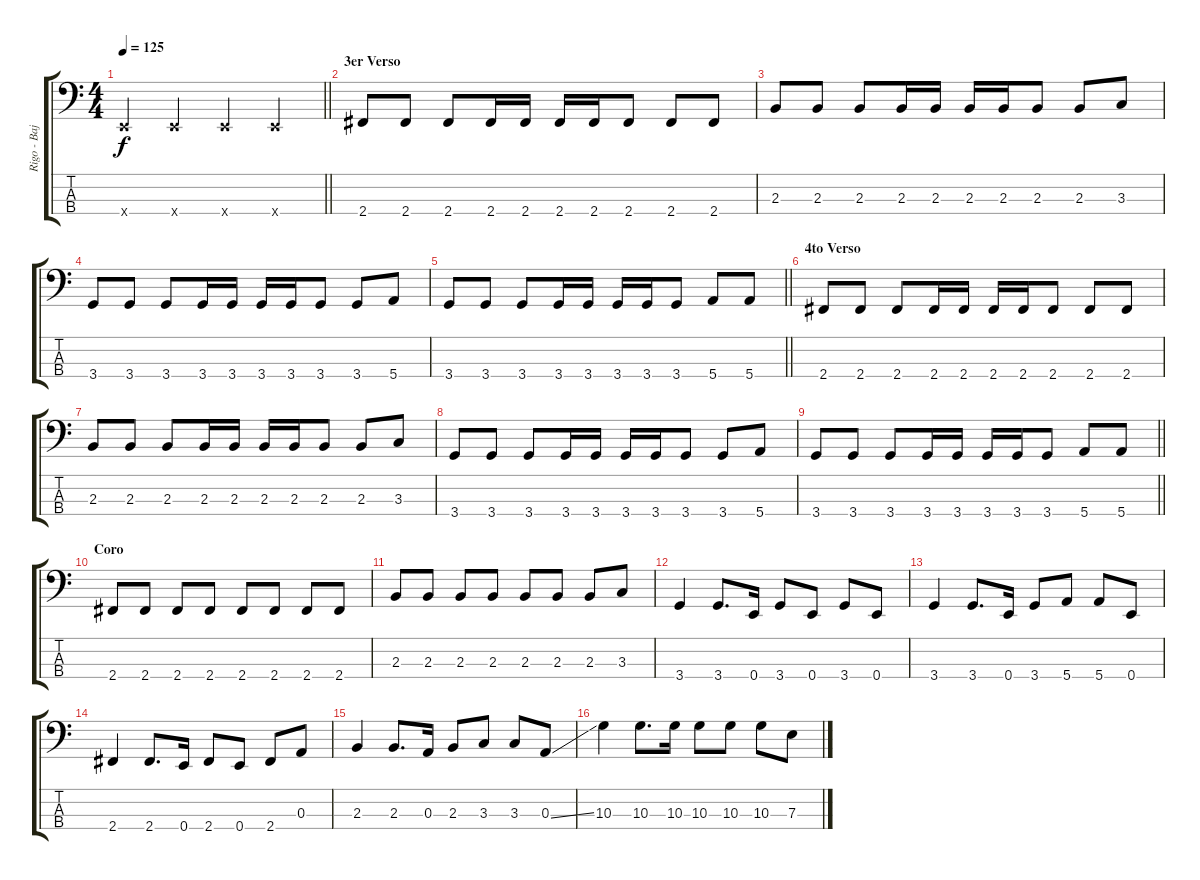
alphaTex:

\track ("Rigo - Bajo" "Rigo - Baj") {instrument electricbasspick}
\staff {score tabs}
\tuning (G2 D2 A1 E1) {hide}
\ts (4 4)
\tempo 125
\clef f4
\barLineRight lightlight
\ks c
0.4{x}.4{dy f} 0.4{x}.4 0.4{x}.4 0.4{x}.4 |
\section ("" "3er Verso")
2.4.8 2.4.8 2.4.8 2.4.16 2.4.16 2.4.16 2.4.16 2.4.8 2.4.8 2.4.8 |
2.3.8 2.3.8 2.3.8 2.3.16 2.3.16 2.3.16 2.3.16 2.3.8 2.3.8 3.3.8 |
3.4.8 3.4.8 3.4.8 3.4.16 3.4.16 3.4.16 3.4.16 3.4.8 3.4.8 5.4.8 |
\barLineRight lightlight
3.4.8 3.4.8 3.4.8 3.4.16 3.4.16 3.4.16 3.4.16 3.4.8 5.4.8 5.4.8 |
\section ("" "4to Verso")
2.4.8 2.4.8 2.4.8 2.4.16 2.4.16 2.4.16 2.4.16 2.4.8 2.4.8 2.4.8 |
2.3.8 2.3.8 2.3.8 2.3.16 2.3.16 2.3.16 2.3.16 2.3.8 2.3.8 3.3.8 |
3.4.8 3.4.8 3.4.8 3.4.16 3.4.16 3.4.16 3.4.16 3.4.8 3.4.8 5.4.8 |
\barLineRight lightlight
3.4.8 3.4.8 3.4.8 3.4.16 3.4.16 3.4.16 3.4.16 3.4.8 5.4.8 5.4.8 |
\section ("" "Coro")
2.4.8 2.4.8 2.4.8 2.4.8 2.4.8 2.4.8 2.4.8 2.4.8 |
2.3.8 2.3.8 2.3.8 2.3.8 2.3.8 2.3.8 2.3.8 3.3.8 |
3.4.4 3.4.8{d} 0.4.16 3.4.8 0.4.8 3.4.8 0.4.8 |
3.4.4 3.4.8{d} 0.4.16 3.4.8 5.4.8 5.4.8 0.4.8 |
2.4.4 2.4.8{d} 0.4.16 2.4.8 0.4.8 2.4.8 0.3.8 |
2.3.4 2.3.8{d} 0.3.16 2.3.8 3.3.8 3.3.8 0.3{ss}.8 |
10.3.4 10.3.8{d} 10.3.16 10.3.8 10.3.8 10.3.8 7.3{ss}.8
